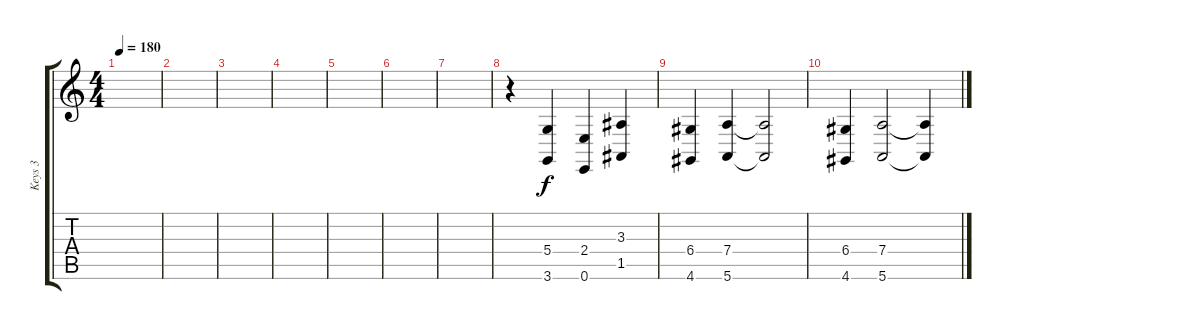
\track ("Keys 3" "Keys 3") {instrument choiraahs}
\staff {score tabs}
\tuning (E4 B3 G3 D3 A2 E2) {hide}
\ts (4 4)
\tempo 180
\clef g2
\ks c
|
|
|
|
|
|
|
r.4 (5.4 3.6).4 (2.4 0.6).4 (3.3 1.5).4 |
(6.4 4.6).4 (7.4 5.6).4 (7.4{t} 5.6{t}).2 |
(6.4 4.6).4 (7.4 5.6).2 (7.4{t} 5.6{t}).4
